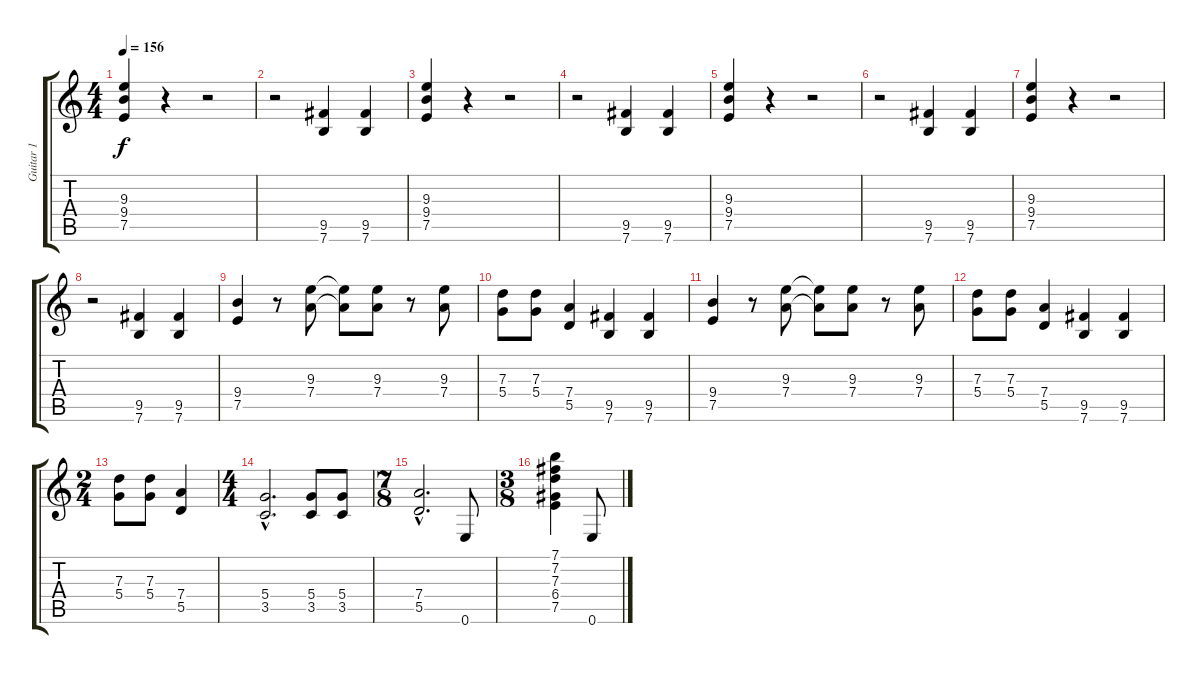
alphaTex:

\track ("Guitar 1" "Guitar 1") {instrument overdrivenguitar}
\staff {score tabs}
\tuning (E4 B3 G3 D3 A2 E2) {hide}
\ts (4 4)
\tempo 156
\clef g2
\ks c
(9.3 9.4 7.5).4{dy f} r.4 r.2 |
r.2 (9.5 7.6).4 (9.5 7.6).4 |
(9.3 9.4 7.5).4 r.4 r.2 |
r.2 (9.5 7.6).4 (9.5 7.6).4 |
(9.3 9.4 7.5).4 r.4 r.2 |
r.2 (9.5 7.6).4 (9.5 7.6).4 |
(9.3 9.4 7.5).4 r.4 r.2 |
r.2 (9.5 7.6).4 (9.5 7.6).4 |
(9.4 7.5).4 r.8 (9.3 7.4).8 (9.3{t} 7.4{t}).8 (9.3 7.4).8 r.8 (9.3 7.4).8 |
(7.3 5.4).8 (7.3 5.4).8 (7.4 5.5).4 (9.5 7.6).4 (9.5 7.6).4 |
(9.4 7.5).4 r.8 (9.3 7.4).8 (9.3{t} 7.4{t}).8 (9.3 7.4).8 r.8 (9.3 7.4).8 |
(7.3 5.4).8 (7.3 5.4).8 (7.4 5.5).4 (9.5 7.6).4 (9.5 7.6).4 |
\ts (2 4)
(7.3 5.4).8 (7.3 5.4).8 (7.4 5.5).4 |
\ts (4 4)
(5.4{hac} 3.5{hac}).2{d} (5.4 3.5).8 (5.4 3.5).8 |
\ts (7 8)
(7.4{hac} 5.5{hac}).2{d} 0.6.8 |
\ts (3 8)
(7.1 7.2 7.3 6.4 7.5).4 0.6.8
